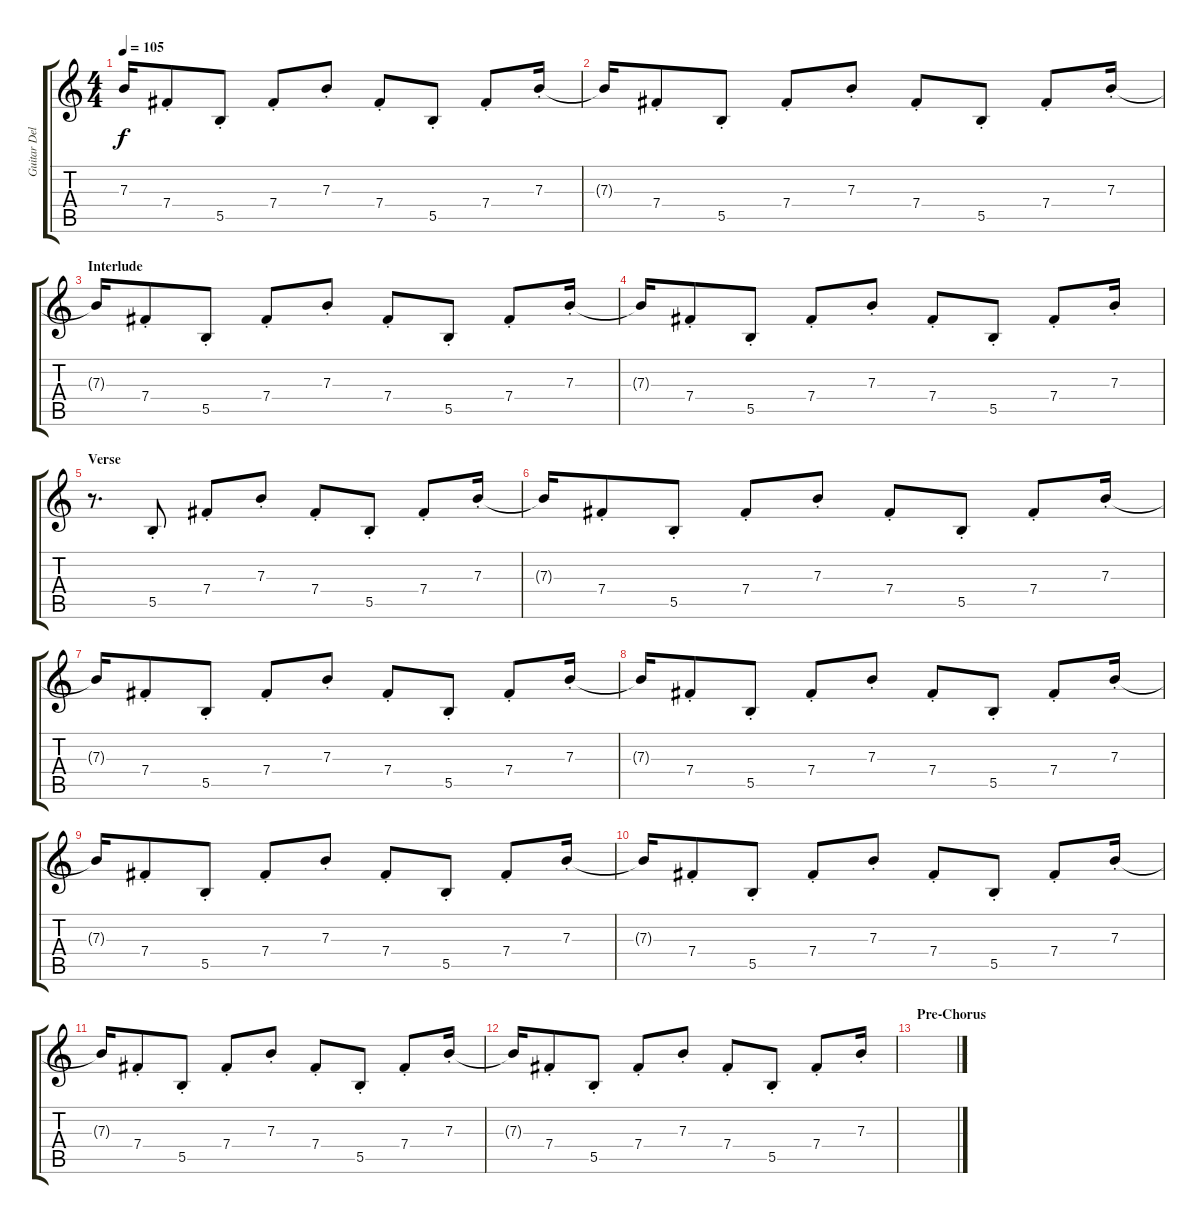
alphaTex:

\track ("Guitar Delay" "Guitar Del") {instrument electricguitarmuted}
\staff {score tabs}
\tuning (Db4 Ab3 E3 B2 Gb2 B1) {hide}
\ts (4 4)
\tempo 105
\clef g2
\ks c
7.3{t}.16{dy f} 7.4{st}.8 5.5{st}.8 7.4{st}.8 7.3{st}.8 7.4{st}.8 5.5{st}.8 7.4{st}.8 7.3{st}.16 |
7.3{t}.16 7.4{st}.8 5.5{st}.8 7.4{st}.8 7.3{st}.8 7.4{st}.8 5.5{st}.8 7.4{st}.8 7.3{st}.16 |
\section ("" "Interlude")
7.3{t}.16 7.4{st}.8 5.5{st}.8 7.4{st}.8 7.3{st}.8 7.4{st}.8 5.5{st}.8 7.4{st}.8 7.3{st}.16 |
7.3{t}.16 7.4{st}.8 5.5{st}.8 7.4{st}.8 7.3{st}.8 7.4{st}.8 5.5{st}.8 7.4{st}.8 7.3{st}.16 |
\section ("" "Verse")
r.8{d} 5.5{st}.8{instrument distortionguitar} 7.4{st}.8 7.3{st}.8 7.4{st}.8 5.5{st}.8 7.4{st}.8 7.3{st}.16 |
7.3{t}.16 7.4{st}.8 5.5{st}.8 7.4{st}.8 7.3{st}.8 7.4{st}.8 5.5{st}.8 7.4{st}.8 7.3{st}.16 |
7.3{t}.16 7.4{st}.8 5.5{st}.8 7.4{st}.8 7.3{st}.8 7.4{st}.8 5.5{st}.8 7.4{st}.8 7.3{st}.16 |
7.3{t}.16 7.4{st}.8 5.5{st}.8 7.4{st}.8 7.3{st}.8 7.4{st}.8 5.5{st}.8 7.4{st}.8 7.3{st}.16 |
7.3{t}.16 7.4{st}.8 5.5{st}.8 7.4{st}.8 7.3{st}.8 7.4{st}.8 5.5{st}.8 7.4{st}.8 7.3{st}.16 |
7.3{t}.16 7.4{st}.8 5.5{st}.8 7.4{st}.8 7.3{st}.8 7.4{st}.8 5.5{st}.8 7.4{st}.8 7.3{st}.16 |
7.3{t}.16 7.4{st}.8 5.5{st}.8 7.4{st}.8 7.3{st}.8 7.4{st}.8 5.5{st}.8 7.4{st}.8 7.3{st}.16 |
7.3{t}.16 7.4{st}.8 5.5{st}.8 7.4{st}.8 7.3{st}.8 7.4{st}.8 5.5{st}.8 7.4{st}.8 7.3{st}.16 |
\section ("" "Pre-Chorus")
